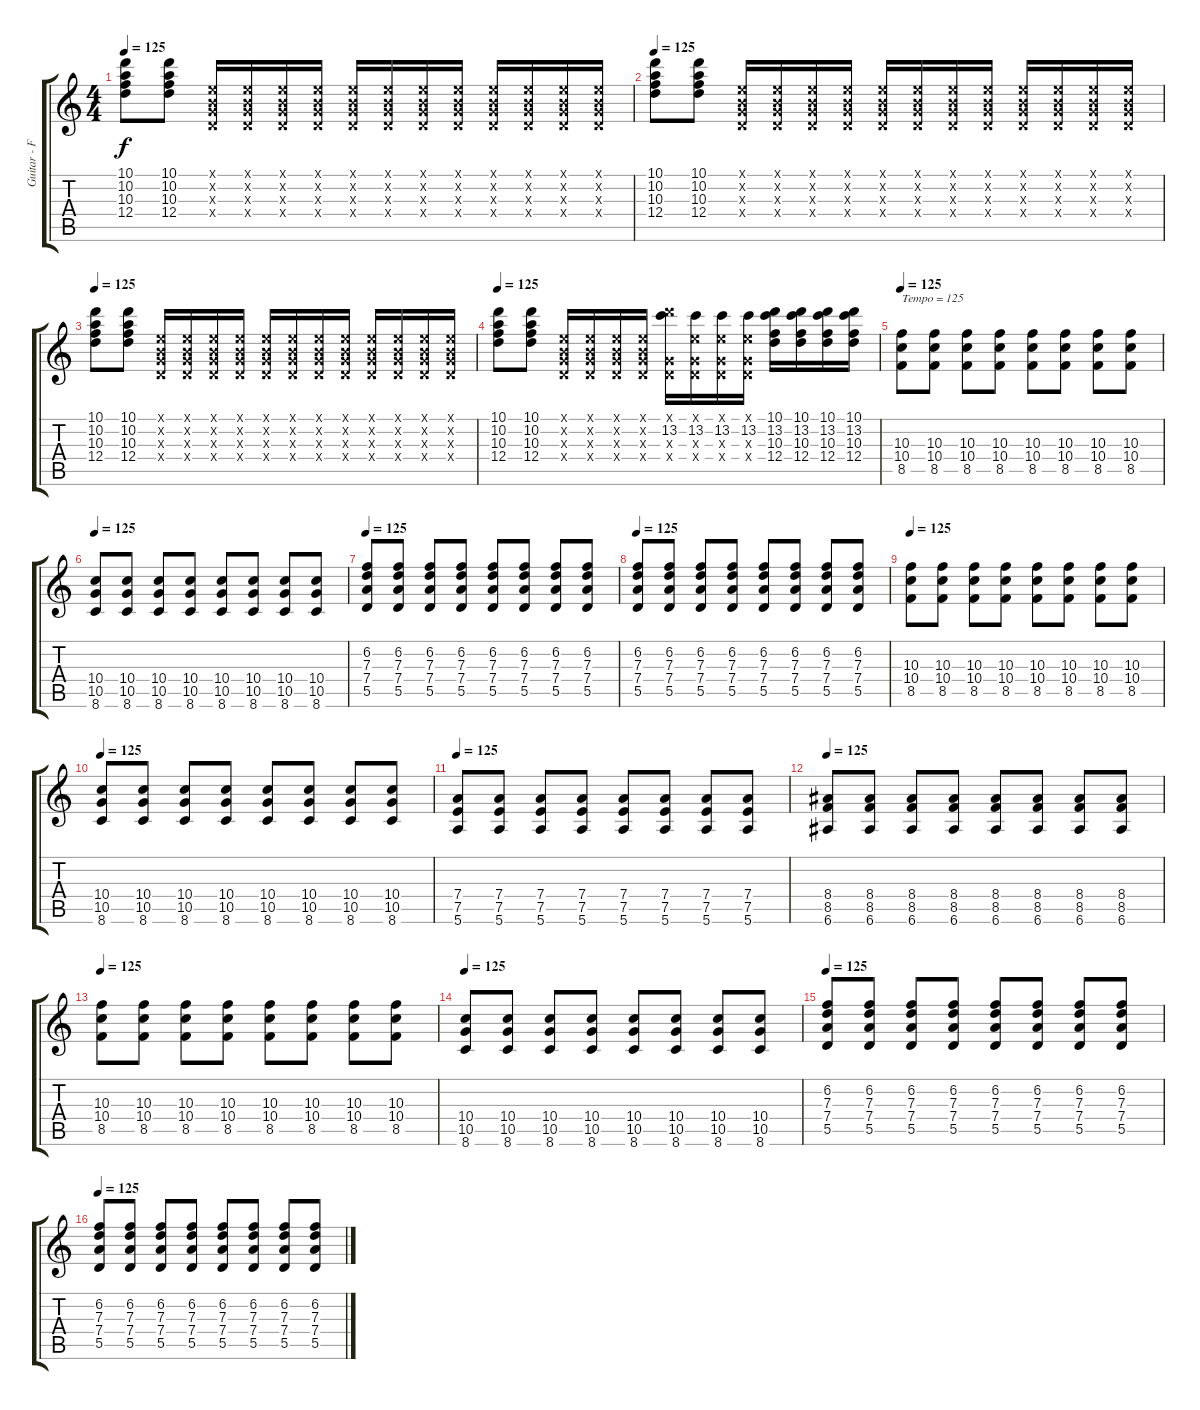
\track ("Guitar - Frusciante" "Guitar - F") {instrument electricguitarclean}
\staff {score tabs}
\tuning (E4 B3 G3 D3 A2 E2) {hide}
\ts (4 4)
\tempo 125
\clef g2
\ks c
(10.1 10.2 10.3 12.4).8{dy f} (10.1 10.2 10.3 12.4).8 (0.1{x} 0.2{x} 0.3{x} 0.4{x}).16{volume 8} (0.1{x} 0.2{x} 0.3{x} 0.4{x}).16 (0.1{x} 0.2{x} 0.3{x} 0.4{x}).16 (0.1{x} 0.2{x} 0.3{x} 0.4{x}).16 (0.1{x} 0.2{x} 0.3{x} 0.4{x}).16 (0.1{x} 0.2{x} 0.3{x} 0.4{x}).16 (0.1{x} 0.2{x} 0.3{x} 0.4{x}).16 (0.1{x} 0.2{x} 0.3{x} 0.4{x}).16 (0.1{x} 0.2{x} 0.3{x} 0.4{x}).16 (0.1{x} 0.2{x} 0.3{x} 0.4{x}).16 (0.1{x} 0.2{x} 0.3{x} 0.4{x}).16 (0.1{x} 0.2{x} 0.3{x} 0.4{x}).16 |
\tempo 125
(10.1 10.2 10.3 12.4).8 (10.1 10.2 10.3 12.4).8 (0.1{x} 0.2{x} 0.3{x} 0.4{x}).16{volume 8} (0.1{x} 0.2{x} 0.3{x} 0.4{x}).16 (0.1{x} 0.2{x} 0.3{x} 0.4{x}).16 (0.1{x} 0.2{x} 0.3{x} 0.4{x}).16 (0.1{x} 0.2{x} 0.3{x} 0.4{x}).16 (0.1{x} 0.2{x} 0.3{x} 0.4{x}).16 (0.1{x} 0.2{x} 0.3{x} 0.4{x}).16 (0.1{x} 0.2{x} 0.3{x} 0.4{x}).16 (0.1{x} 0.2{x} 0.3{x} 0.4{x}).16 (0.1{x} 0.2{x} 0.3{x} 0.4{x}).16 (0.1{x} 0.2{x} 0.3{x} 0.4{x}).16 (0.1{x} 0.2{x} 0.3{x} 0.4{x}).16 |
\tempo 125
(10.1 10.2 10.3 12.4).8 (10.1 10.2 10.3 12.4).8 (0.1{x} 0.2{x} 0.3{x} 0.4{x}).16{volume 8} (0.1{x} 0.2{x} 0.3{x} 0.4{x}).16 (0.1{x} 0.2{x} 0.3{x} 0.4{x}).16 (0.1{x} 0.2{x} 0.3{x} 0.4{x}).16 (0.1{x} 0.2{x} 0.3{x} 0.4{x}).16 (0.1{x} 0.2{x} 0.3{x} 0.4{x}).16 (0.1{x} 0.2{x} 0.3{x} 0.4{x}).16 (0.1{x} 0.2{x} 0.3{x} 0.4{x}).16 (0.1{x} 0.2{x} 0.3{x} 0.4{x}).16 (0.1{x} 0.2{x} 0.3{x} 0.4{x}).16 (0.1{x} 0.2{x} 0.3{x} 0.4{x}).16 (0.1{x} 0.2{x} 0.3{x} 0.4{x}).16 |
\tempo 125
(10.1 10.2 10.3 12.4).8 (10.1 10.2 10.3 12.4).8 (0.1{x} 0.2{x} 0.3{x} 0.4{x}).16{volume 8} (0.1{x} 0.2{x} 0.3{x} 0.4{x}).16 (0.1{x} 0.2{x} 0.3{x} 0.4{x}).16 (0.1{x} 0.2{x} 0.3{x} 0.4{x}).16 (10.1{x} 13.2 0.3{x} 0.4{x}).16 (0.1{x} 13.2 0.3{x} 0.4{x}).16 (0.1{x} 13.2 0.3{x} 0.4{x}).16 (0.1{x} 13.2 0.3{x} 0.4{x}).16 (10.1 13.2 10.3 12.4).16 (10.1 13.2 10.3 12.4).16 (10.1 13.2 10.3 12.4).16 (10.1 13.2 10.3 12.4).16 |
\tempo 125
(10.3 10.4 8.5).8{txt "Tempo = 125" instrument overdrivenguitar} (10.3 10.4 8.5).8 (10.3 10.4 8.5).8 (10.3 10.4 8.5).8 (10.3 10.4 8.5).8 (10.3 10.4 8.5).8 (10.3 10.4 8.5).8 (10.3 10.4 8.5).8 |
\tempo 125
(10.4 10.5 8.6).8{instrument overdrivenguitar} (10.4 10.5 8.6).8 (10.4 10.5 8.6).8 (10.4 10.5 8.6).8 (10.4 10.5 8.6).8 (10.4 10.5 8.6).8 (10.4 10.5 8.6).8 (10.4 10.5 8.6).8 |
\tempo 125
(6.2 7.3 7.4 5.5).8{instrument overdrivenguitar} (6.2 7.3 7.4 5.5).8 (6.2 7.3 7.4 5.5).8 (6.2 7.3 7.4 5.5).8 (6.2 7.3 7.4 5.5).8 (6.2 7.3 7.4 5.5).8 (6.2 7.3 7.4 5.5).8 (6.2 7.3 7.4 5.5).8 |
\tempo 125
(6.2 7.3 7.4 5.5).8{instrument overdrivenguitar} (6.2 7.3 7.4 5.5).8 (6.2 7.3 7.4 5.5).8 (6.2 7.3 7.4 5.5).8 (6.2 7.3 7.4 5.5).8 (6.2 7.3 7.4 5.5).8 (6.2 7.3 7.4 5.5).8 (6.2 7.3 7.4 5.5).8 |
\tempo 125
(10.3 10.4 8.5).8{instrument overdrivenguitar} (10.3 10.4 8.5).8 (10.3 10.4 8.5).8 (10.3 10.4 8.5).8 (10.3 10.4 8.5).8 (10.3 10.4 8.5).8 (10.3 10.4 8.5).8 (10.3 10.4 8.5).8 |
\tempo 125
(10.4 10.5 8.6).8{instrument overdrivenguitar} (10.4 10.5 8.6).8 (10.4 10.5 8.6).8 (10.4 10.5 8.6).8 (10.4 10.5 8.6).8 (10.4 10.5 8.6).8 (10.4 10.5 8.6).8 (10.4 10.5 8.6).8 |
\tempo 125
(7.4 7.5 5.6).8{instrument overdrivenguitar} (7.4 7.5 5.6).8 (7.4 7.5 5.6).8 (7.4 7.5 5.6).8 (7.4 7.5 5.6).8 (7.4 7.5 5.6).8 (7.4 7.5 5.6).8 (7.4 7.5 5.6).8 |
\tempo 125
(8.4 8.5 6.6).8{instrument overdrivenguitar} (8.4 8.5 6.6).8 (8.4 8.5 6.6).8 (8.4 8.5 6.6).8 (8.4 8.5 6.6).8 (8.4 8.5 6.6).8 (8.4 8.5 6.6).8 (8.4 8.5 6.6).8 |
\tempo 125
(10.3 10.4 8.5).8{instrument overdrivenguitar} (10.3 10.4 8.5).8 (10.3 10.4 8.5).8 (10.3 10.4 8.5).8 (10.3 10.4 8.5).8 (10.3 10.4 8.5).8 (10.3 10.4 8.5).8 (10.3 10.4 8.5).8 |
\tempo 125
(10.4 10.5 8.6).8{instrument overdrivenguitar} (10.4 10.5 8.6).8 (10.4 10.5 8.6).8 (10.4 10.5 8.6).8 (10.4 10.5 8.6).8 (10.4 10.5 8.6).8 (10.4 10.5 8.6).8 (10.4 10.5 8.6).8 |
\tempo 125
(6.2 7.3 7.4 5.5).8{instrument overdrivenguitar} (6.2 7.3 7.4 5.5).8 (6.2 7.3 7.4 5.5).8 (6.2 7.3 7.4 5.5).8 (6.2 7.3 7.4 5.5).8 (6.2 7.3 7.4 5.5).8 (6.2 7.3 7.4 5.5).8 (6.2 7.3 7.4 5.5).8 |
\tempo 125
(6.2 7.3 7.4 5.5).8{instrument overdrivenguitar} (6.2 7.3 7.4 5.5).8 (6.2 7.3 7.4 5.5).8 (6.2 7.3 7.4 5.5).8 (6.2 7.3 7.4 5.5).8 (6.2 7.3 7.4 5.5).8 (6.2 7.3 7.4 5.5).8 (6.2 7.3 7.4 5.5).8
